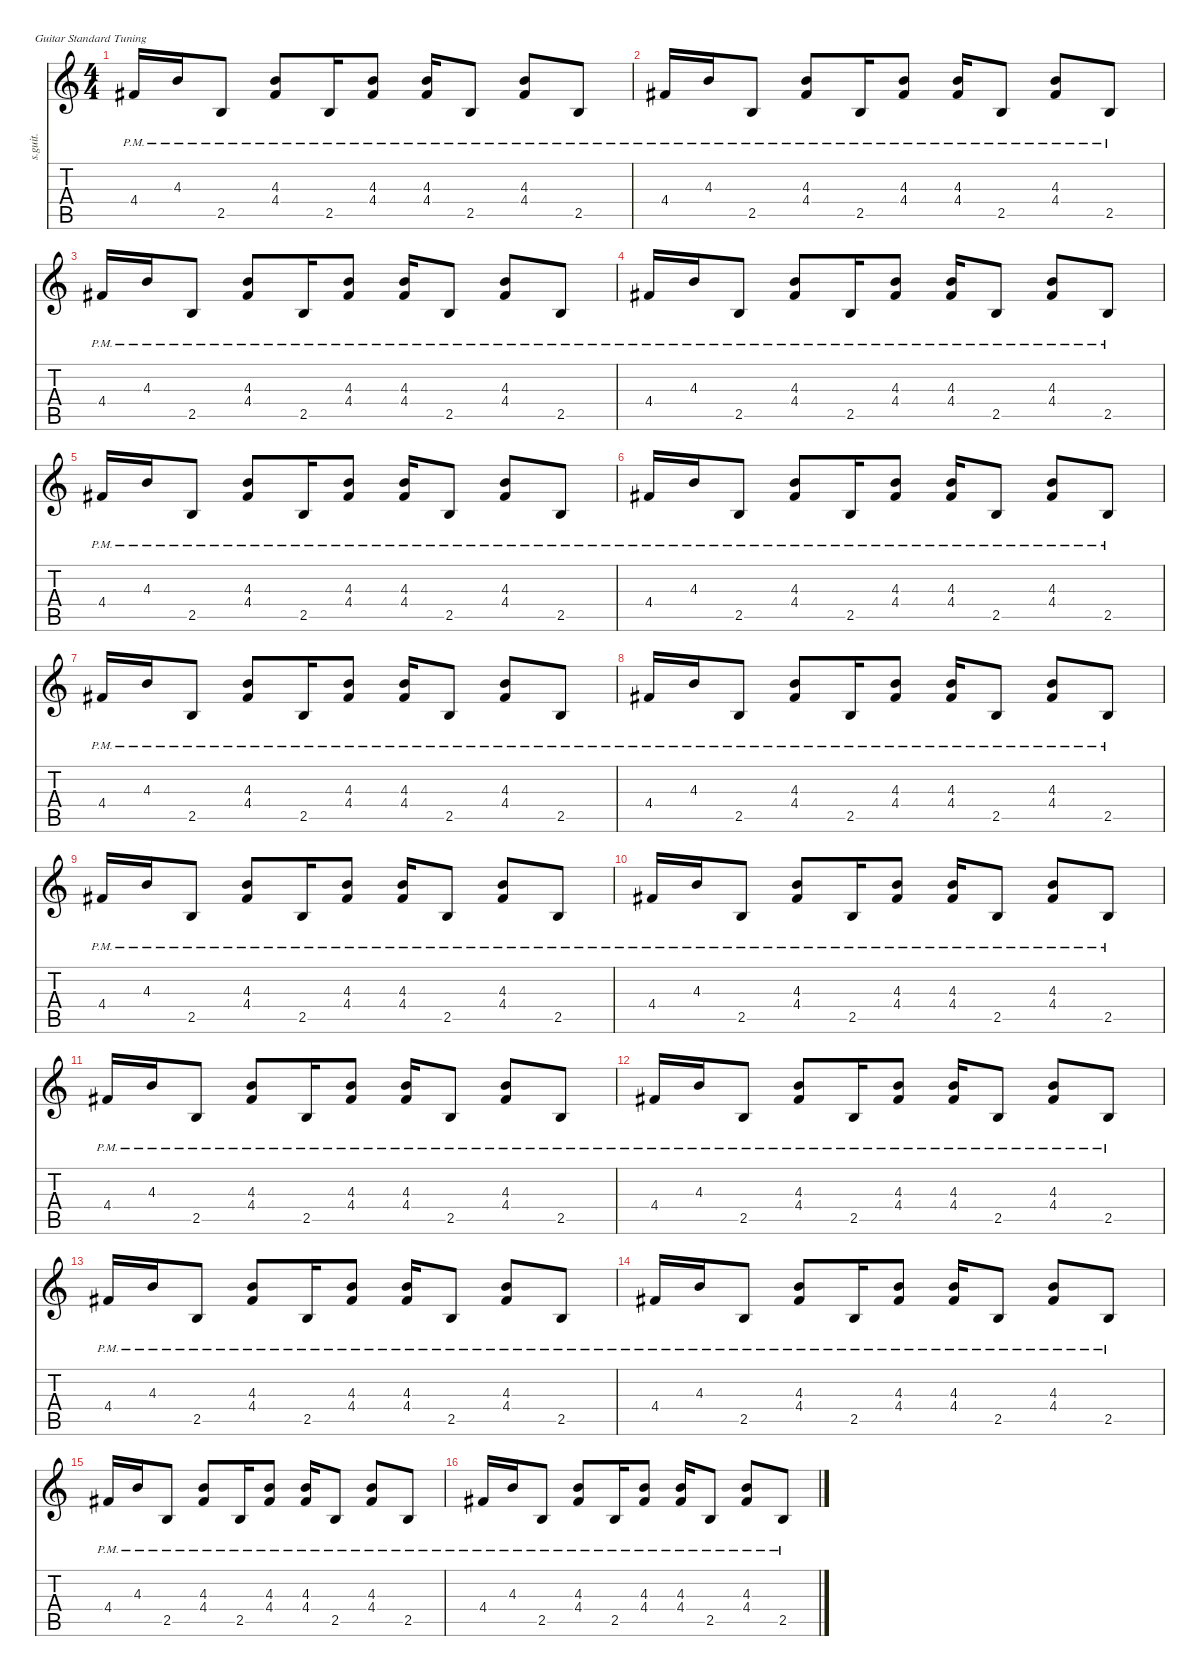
\defaultSystemsLayout 4
\hideDynamics
\bracketExtendMode nobrackets
\track ("Malcolm Young`" "s.guit.") {instrument overdrivenguitar}
\staff {score tabs}
\tuning (E4 B3 G3 D3 A2 E2)
\ts (4 4)
\tempo (134 hide)
\clef g2
\ks c
4.4{pm acc #}.16{lyrics (0 "") lyrics (1 "") lyrics (2 "") lyrics (3 "") lyrics (4 "") dy f} 4.3{pm}.16{lyrics (0 "") lyrics (1 "") lyrics (2 "") lyrics (3 "") lyrics (4 "")} 2.5{pm}.8{lyrics (0 "") lyrics (1 "") lyrics (2 "") lyrics (3 "") lyrics (4 "")} (4.3{pm} 4.4{pm acc #}).8{lyrics (0 "") lyrics (1 "") lyrics (2 "") lyrics (3 "") lyrics (4 "")} 2.5{pm}.16{lyrics (0 "") lyrics (1 "") lyrics (2 "") lyrics (3 "") lyrics (4 "")} (4.3{pm} 4.4{pm acc #}).8{lyrics (0 "") lyrics (1 "") lyrics (2 "") lyrics (3 "") lyrics (4 "")} (4.3{pm} 4.4{pm acc #}).16{lyrics (0 "") lyrics (1 "") lyrics (2 "") lyrics (3 "") lyrics (4 "")} 2.5{pm}.8{lyrics (0 "") lyrics (1 "") lyrics (2 "") lyrics (3 "") lyrics (4 "")} (4.3{pm} 4.4{pm acc #}).8{lyrics (0 "") lyrics (1 "") lyrics (2 "") lyrics (3 "") lyrics (4 "")} 2.5{pm}.8{lyrics (0 "") lyrics (1 "") lyrics (2 "") lyrics (3 "") lyrics (4 "")} |
4.4{pm acc #}.16{lyrics (0 "") lyrics (1 "") lyrics (2 "") lyrics (3 "") lyrics (4 "")} 4.3{pm}.16{lyrics (0 "") lyrics (1 "") lyrics (2 "") lyrics (3 "") lyrics (4 "")} 2.5{pm}.8{lyrics (0 "") lyrics (1 "") lyrics (2 "") lyrics (3 "") lyrics (4 "")} (4.3{pm} 4.4{pm acc #}).8{lyrics (0 "") lyrics (1 "") lyrics (2 "") lyrics (3 "") lyrics (4 "")} 2.5{pm}.16{lyrics (0 "") lyrics (1 "") lyrics (2 "") lyrics (3 "") lyrics (4 "")} (4.3{pm} 4.4{pm acc #}).8{lyrics (0 "") lyrics (1 "") lyrics (2 "") lyrics (3 "") lyrics (4 "")} (4.3{pm} 4.4{pm acc #}).16{lyrics (0 "") lyrics (1 "") lyrics (2 "") lyrics (3 "") lyrics (4 "")} 2.5{pm}.8{lyrics (0 "") lyrics (1 "") lyrics (2 "") lyrics (3 "") lyrics (4 "")} (4.3{pm} 4.4{pm acc #}).8{lyrics (0 "") lyrics (1 "") lyrics (2 "") lyrics (3 "") lyrics (4 "")} 2.5{pm}.8{lyrics (0 "") lyrics (1 "") lyrics (2 "") lyrics (3 "") lyrics (4 "")} |
4.4{pm acc #}.16{lyrics (0 "") lyrics (1 "") lyrics (2 "") lyrics (3 "") lyrics (4 "")} 4.3{pm}.16{lyrics (0 "") lyrics (1 "") lyrics (2 "") lyrics (3 "") lyrics (4 "")} 2.5{pm}.8{lyrics (0 "") lyrics (1 "") lyrics (2 "") lyrics (3 "") lyrics (4 "")} (4.3{pm} 4.4{pm acc #}).8{lyrics (0 "") lyrics (1 "") lyrics (2 "") lyrics (3 "") lyrics (4 "")} 2.5{pm}.16{lyrics (0 "") lyrics (1 "") lyrics (2 "") lyrics (3 "") lyrics (4 "")} (4.3{pm} 4.4{pm acc #}).8{lyrics (0 "") lyrics (1 "") lyrics (2 "") lyrics (3 "") lyrics (4 "")} (4.3{pm} 4.4{pm acc #}).16{lyrics (0 "") lyrics (1 "") lyrics (2 "") lyrics (3 "") lyrics (4 "")} 2.5{pm}.8{lyrics (0 "") lyrics (1 "") lyrics (2 "") lyrics (3 "") lyrics (4 "")} (4.3{pm} 4.4{pm acc #}).8{lyrics (0 "") lyrics (1 "") lyrics (2 "") lyrics (3 "") lyrics (4 "")} 2.5{pm}.8{lyrics (0 "") lyrics (1 "") lyrics (2 "") lyrics (3 "") lyrics (4 "")} |
4.4{pm acc #}.16{lyrics (0 "") lyrics (1 "") lyrics (2 "") lyrics (3 "") lyrics (4 "")} 4.3{pm}.16{lyrics (0 "") lyrics (1 "") lyrics (2 "") lyrics (3 "") lyrics (4 "")} 2.5{pm}.8{lyrics (0 "") lyrics (1 "") lyrics (2 "") lyrics (3 "") lyrics (4 "")} (4.3{pm} 4.4{pm acc #}).8{lyrics (0 "") lyrics (1 "") lyrics (2 "") lyrics (3 "") lyrics (4 "")} 2.5{pm}.16{lyrics (0 "") lyrics (1 "") lyrics (2 "") lyrics (3 "") lyrics (4 "")} (4.3{pm} 4.4{pm acc #}).8{lyrics (0 "") lyrics (1 "") lyrics (2 "") lyrics (3 "") lyrics (4 "")} (4.3{pm} 4.4{pm acc #}).16{lyrics (0 "") lyrics (1 "") lyrics (2 "") lyrics (3 "") lyrics (4 "")} 2.5{pm}.8{lyrics (0 "") lyrics (1 "") lyrics (2 "") lyrics (3 "") lyrics (4 "")} (4.3{pm} 4.4{pm acc #}).8{lyrics (0 "") lyrics (1 "") lyrics (2 "") lyrics (3 "") lyrics (4 "")} 2.5{pm}.8{lyrics (0 "") lyrics (1 "") lyrics (2 "") lyrics (3 "") lyrics (4 "")} |
4.4{pm acc #}.16{lyrics (0 "") lyrics (1 "") lyrics (2 "") lyrics (3 "") lyrics (4 "")} 4.3{pm}.16{lyrics (0 "") lyrics (1 "") lyrics (2 "") lyrics (3 "") lyrics (4 "")} 2.5{pm}.8{lyrics (0 "") lyrics (1 "") lyrics (2 "") lyrics (3 "") lyrics (4 "")} (4.3{pm} 4.4{pm acc #}).8{lyrics (0 "") lyrics (1 "") lyrics (2 "") lyrics (3 "") lyrics (4 "")} 2.5{pm}.16{lyrics (0 "") lyrics (1 "") lyrics (2 "") lyrics (3 "") lyrics (4 "")} (4.3{pm} 4.4{pm acc #}).8{lyrics (0 "") lyrics (1 "") lyrics (2 "") lyrics (3 "") lyrics (4 "")} (4.3{pm} 4.4{pm acc #}).16{lyrics (0 "") lyrics (1 "") lyrics (2 "") lyrics (3 "") lyrics (4 "")} 2.5{pm}.8{lyrics (0 "") lyrics (1 "") lyrics (2 "") lyrics (3 "") lyrics (4 "")} (4.3{pm} 4.4{pm acc #}).8{lyrics (0 "") lyrics (1 "") lyrics (2 "") lyrics (3 "") lyrics (4 "")} 2.5{pm}.8{lyrics (0 "") lyrics (1 "") lyrics (2 "") lyrics (3 "") lyrics (4 "")} |
4.4{pm acc #}.16{lyrics (0 "") lyrics (1 "") lyrics (2 "") lyrics (3 "") lyrics (4 "")} 4.3{pm}.16{lyrics (0 "") lyrics (1 "") lyrics (2 "") lyrics (3 "") lyrics (4 "")} 2.5{pm}.8{lyrics (0 "") lyrics (1 "") lyrics (2 "") lyrics (3 "") lyrics (4 "")} (4.3{pm} 4.4{pm acc #}).8{lyrics (0 "") lyrics (1 "") lyrics (2 "") lyrics (3 "") lyrics (4 "")} 2.5{pm}.16{lyrics (0 "") lyrics (1 "") lyrics (2 "") lyrics (3 "") lyrics (4 "")} (4.3{pm} 4.4{pm acc #}).8{lyrics (0 "") lyrics (1 "") lyrics (2 "") lyrics (3 "") lyrics (4 "")} (4.3{pm} 4.4{pm acc #}).16{lyrics (0 "") lyrics (1 "") lyrics (2 "") lyrics (3 "") lyrics (4 "")} 2.5{pm}.8{lyrics (0 "") lyrics (1 "") lyrics (2 "") lyrics (3 "") lyrics (4 "")} (4.3{pm} 4.4{pm acc #}).8{lyrics (0 "") lyrics (1 "") lyrics (2 "") lyrics (3 "") lyrics (4 "")} 2.5{pm}.8{lyrics (0 "") lyrics (1 "") lyrics (2 "") lyrics (3 "") lyrics (4 "")} |
4.4{pm acc #}.16{lyrics (0 "") lyrics (1 "") lyrics (2 "") lyrics (3 "") lyrics (4 "")} 4.3{pm}.16{lyrics (0 "") lyrics (1 "") lyrics (2 "") lyrics (3 "") lyrics (4 "")} 2.5{pm}.8{lyrics (0 "") lyrics (1 "") lyrics (2 "") lyrics (3 "") lyrics (4 "")} (4.3{pm} 4.4{pm acc #}).8{lyrics (0 "") lyrics (1 "") lyrics (2 "") lyrics (3 "") lyrics (4 "")} 2.5{pm}.16{lyrics (0 "") lyrics (1 "") lyrics (2 "") lyrics (3 "") lyrics (4 "")} (4.3{pm} 4.4{pm acc #}).8{lyrics (0 "") lyrics (1 "") lyrics (2 "") lyrics (3 "") lyrics (4 "")} (4.3{pm} 4.4{pm acc #}).16{lyrics (0 "") lyrics (1 "") lyrics (2 "") lyrics (3 "") lyrics (4 "")} 2.5{pm}.8{lyrics (0 "") lyrics (1 "") lyrics (2 "") lyrics (3 "") lyrics (4 "")} (4.3{pm} 4.4{pm acc #}).8{lyrics (0 "") lyrics (1 "") lyrics (2 "") lyrics (3 "") lyrics (4 "")} 2.5{pm}.8{lyrics (0 "") lyrics (1 "") lyrics (2 "") lyrics (3 "") lyrics (4 "")} |
4.4{pm acc #}.16{lyrics (0 "") lyrics (1 "") lyrics (2 "") lyrics (3 "") lyrics (4 "")} 4.3{pm}.16{lyrics (0 "") lyrics (1 "") lyrics (2 "") lyrics (3 "") lyrics (4 "")} 2.5{pm}.8{lyrics (0 "") lyrics (1 "") lyrics (2 "") lyrics (3 "") lyrics (4 "")} (4.3{pm} 4.4{pm acc #}).8{lyrics (0 "") lyrics (1 "") lyrics (2 "") lyrics (3 "") lyrics (4 "")} 2.5{pm}.16{lyrics (0 "") lyrics (1 "") lyrics (2 "") lyrics (3 "") lyrics (4 "")} (4.3{pm} 4.4{pm acc #}).8{lyrics (0 "") lyrics (1 "") lyrics (2 "") lyrics (3 "") lyrics (4 "")} (4.3{pm} 4.4{pm acc #}).16{lyrics (0 "") lyrics (1 "") lyrics (2 "") lyrics (3 "") lyrics (4 "")} 2.5{pm}.8{lyrics (0 "") lyrics (1 "") lyrics (2 "") lyrics (3 "") lyrics (4 "")} (4.3{pm} 4.4{pm acc #}).8{lyrics (0 "") lyrics (1 "") lyrics (2 "") lyrics (3 "") lyrics (4 "")} 2.5{pm}.8{lyrics (0 "") lyrics (1 "") lyrics (2 "") lyrics (3 "") lyrics (4 "")} |
4.4{pm acc #}.16{lyrics (0 "") lyrics (1 "") lyrics (2 "") lyrics (3 "") lyrics (4 "")} 4.3{pm}.16{lyrics (0 "") lyrics (1 "") lyrics (2 "") lyrics (3 "") lyrics (4 "")} 2.5{pm}.8{lyrics (0 "") lyrics (1 "") lyrics (2 "") lyrics (3 "") lyrics (4 "")} (4.3{pm} 4.4{pm acc #}).8{lyrics (0 "") lyrics (1 "") lyrics (2 "") lyrics (3 "") lyrics (4 "")} 2.5{pm}.16{lyrics (0 "") lyrics (1 "") lyrics (2 "") lyrics (3 "") lyrics (4 "")} (4.3{pm} 4.4{pm acc #}).8{lyrics (0 "") lyrics (1 "") lyrics (2 "") lyrics (3 "") lyrics (4 "")} (4.3{pm} 4.4{pm acc #}).16{lyrics (0 "") lyrics (1 "") lyrics (2 "") lyrics (3 "") lyrics (4 "")} 2.5{pm}.8{lyrics (0 "") lyrics (1 "") lyrics (2 "") lyrics (3 "") lyrics (4 "")} (4.3{pm} 4.4{pm acc #}).8{lyrics (0 "") lyrics (1 "") lyrics (2 "") lyrics (3 "") lyrics (4 "")} 2.5{pm}.8{lyrics (0 "") lyrics (1 "") lyrics (2 "") lyrics (3 "") lyrics (4 "")} |
4.4{pm acc #}.16{lyrics (0 "") lyrics (1 "") lyrics (2 "") lyrics (3 "") lyrics (4 "")} 4.3{pm}.16{lyrics (0 "") lyrics (1 "") lyrics (2 "") lyrics (3 "") lyrics (4 "")} 2.5{pm}.8{lyrics (0 "") lyrics (1 "") lyrics (2 "") lyrics (3 "") lyrics (4 "")} (4.3{pm} 4.4{pm acc #}).8{lyrics (0 "") lyrics (1 "") lyrics (2 "") lyrics (3 "") lyrics (4 "")} 2.5{pm}.16{lyrics (0 "") lyrics (1 "") lyrics (2 "") lyrics (3 "") lyrics (4 "")} (4.3{pm} 4.4{pm acc #}).8{lyrics (0 "") lyrics (1 "") lyrics (2 "") lyrics (3 "") lyrics (4 "")} (4.3{pm} 4.4{pm acc #}).16{lyrics (0 "") lyrics (1 "") lyrics (2 "") lyrics (3 "") lyrics (4 "")} 2.5{pm}.8{lyrics (0 "") lyrics (1 "") lyrics (2 "") lyrics (3 "") lyrics (4 "")} (4.3{pm} 4.4{pm acc #}).8{lyrics (0 "") lyrics (1 "") lyrics (2 "") lyrics (3 "") lyrics (4 "")} 2.5{pm}.8{lyrics (0 "") lyrics (1 "") lyrics (2 "") lyrics (3 "") lyrics (4 "")} |
4.4{pm acc #}.16{lyrics (0 "") lyrics (1 "") lyrics (2 "") lyrics (3 "") lyrics (4 "")} 4.3{pm}.16{lyrics (0 "") lyrics (1 "") lyrics (2 "") lyrics (3 "") lyrics (4 "")} 2.5{pm}.8{lyrics (0 "") lyrics (1 "") lyrics (2 "") lyrics (3 "") lyrics (4 "")} (4.3{pm} 4.4{pm acc #}).8{lyrics (0 "") lyrics (1 "") lyrics (2 "") lyrics (3 "") lyrics (4 "")} 2.5{pm}.16{lyrics (0 "") lyrics (1 "") lyrics (2 "") lyrics (3 "") lyrics (4 "")} (4.3{pm} 4.4{pm acc #}).8{lyrics (0 "") lyrics (1 "") lyrics (2 "") lyrics (3 "") lyrics (4 "")} (4.3{pm} 4.4{pm acc #}).16{lyrics (0 "") lyrics (1 "") lyrics (2 "") lyrics (3 "") lyrics (4 "")} 2.5{pm}.8{lyrics (0 "") lyrics (1 "") lyrics (2 "") lyrics (3 "") lyrics (4 "")} (4.3{pm} 4.4{pm acc #}).8{lyrics (0 "") lyrics (1 "") lyrics (2 "") lyrics (3 "") lyrics (4 "")} 2.5{pm}.8{lyrics (0 "") lyrics (1 "") lyrics (2 "") lyrics (3 "") lyrics (4 "")} |
4.4{pm acc #}.16{lyrics (0 "") lyrics (1 "") lyrics (2 "") lyrics (3 "") lyrics (4 "")} 4.3{pm}.16{lyrics (0 "") lyrics (1 "") lyrics (2 "") lyrics (3 "") lyrics (4 "")} 2.5{pm}.8{lyrics (0 "") lyrics (1 "") lyrics (2 "") lyrics (3 "") lyrics (4 "")} (4.3{pm} 4.4{pm acc #}).8{lyrics (0 "") lyrics (1 "") lyrics (2 "") lyrics (3 "") lyrics (4 "")} 2.5{pm}.16{lyrics (0 "") lyrics (1 "") lyrics (2 "") lyrics (3 "") lyrics (4 "")} (4.3{pm} 4.4{pm acc #}).8{lyrics (0 "") lyrics (1 "") lyrics (2 "") lyrics (3 "") lyrics (4 "")} (4.3{pm} 4.4{pm acc #}).16{lyrics (0 "") lyrics (1 "") lyrics (2 "") lyrics (3 "") lyrics (4 "")} 2.5{pm}.8{lyrics (0 "") lyrics (1 "") lyrics (2 "") lyrics (3 "") lyrics (4 "")} (4.3{pm} 4.4{pm acc #}).8{lyrics (0 "") lyrics (1 "") lyrics (2 "") lyrics (3 "") lyrics (4 "")} 2.5{pm}.8{lyrics (0 "") lyrics (1 "") lyrics (2 "") lyrics (3 "") lyrics (4 "")} |
4.4{pm acc #}.16{lyrics (0 "") lyrics (1 "") lyrics (2 "") lyrics (3 "") lyrics (4 "")} 4.3{pm}.16{lyrics (0 "") lyrics (1 "") lyrics (2 "") lyrics (3 "") lyrics (4 "")} 2.5{pm}.8{lyrics (0 "") lyrics (1 "") lyrics (2 "") lyrics (3 "") lyrics (4 "")} (4.3{pm} 4.4{pm acc #}).8{lyrics (0 "") lyrics (1 "") lyrics (2 "") lyrics (3 "") lyrics (4 "")} 2.5{pm}.16{lyrics (0 "") lyrics (1 "") lyrics (2 "") lyrics (3 "") lyrics (4 "")} (4.3{pm} 4.4{pm acc #}).8{lyrics (0 "") lyrics (1 "") lyrics (2 "") lyrics (3 "") lyrics (4 "")} (4.3{pm} 4.4{pm acc #}).16{lyrics (0 "") lyrics (1 "") lyrics (2 "") lyrics (3 "") lyrics (4 "")} 2.5{pm}.8{lyrics (0 "") lyrics (1 "") lyrics (2 "") lyrics (3 "") lyrics (4 "")} (4.3{pm} 4.4{pm acc #}).8{lyrics (0 "") lyrics (1 "") lyrics (2 "") lyrics (3 "") lyrics (4 "")} 2.5{pm}.8{lyrics (0 "") lyrics (1 "") lyrics (2 "") lyrics (3 "") lyrics (4 "")} |
4.4{pm acc #}.16{lyrics (0 "") lyrics (1 "") lyrics (2 "") lyrics (3 "") lyrics (4 "")} 4.3{pm}.16{lyrics (0 "") lyrics (1 "") lyrics (2 "") lyrics (3 "") lyrics (4 "")} 2.5{pm}.8{lyrics (0 "") lyrics (1 "") lyrics (2 "") lyrics (3 "") lyrics (4 "")} (4.3{pm} 4.4{pm acc #}).8{lyrics (0 "") lyrics (1 "") lyrics (2 "") lyrics (3 "") lyrics (4 "")} 2.5{pm}.16{lyrics (0 "") lyrics (1 "") lyrics (2 "") lyrics (3 "") lyrics (4 "")} (4.3{pm} 4.4{pm acc #}).8{lyrics (0 "") lyrics (1 "") lyrics (2 "") lyrics (3 "") lyrics (4 "")} (4.3{pm} 4.4{pm acc #}).16{lyrics (0 "") lyrics (1 "") lyrics (2 "") lyrics (3 "") lyrics (4 "")} 2.5{pm}.8{lyrics (0 "") lyrics (1 "") lyrics (2 "") lyrics (3 "") lyrics (4 "")} (4.3{pm} 4.4{pm acc #}).8{lyrics (0 "") lyrics (1 "") lyrics (2 "") lyrics (3 "") lyrics (4 "")} 2.5{pm}.8{lyrics (0 "") lyrics (1 "") lyrics (2 "") lyrics (3 "") lyrics (4 "")} |
4.4{pm acc #}.16{lyrics (0 "") lyrics (1 "") lyrics (2 "") lyrics (3 "") lyrics (4 "")} 4.3{pm}.16{lyrics (0 "") lyrics (1 "") lyrics (2 "") lyrics (3 "") lyrics (4 "")} 2.5{pm}.8{lyrics (0 "") lyrics (1 "") lyrics (2 "") lyrics (3 "") lyrics (4 "")} (4.3{pm} 4.4{pm acc #}).8{lyrics (0 "") lyrics (1 "") lyrics (2 "") lyrics (3 "") lyrics (4 "")} 2.5{pm}.16{lyrics (0 "") lyrics (1 "") lyrics (2 "") lyrics (3 "") lyrics (4 "")} (4.3{pm} 4.4{pm acc #}).8{lyrics (0 "") lyrics (1 "") lyrics (2 "") lyrics (3 "") lyrics (4 "")} (4.3{pm} 4.4{pm acc #}).16{lyrics (0 "") lyrics (1 "") lyrics (2 "") lyrics (3 "") lyrics (4 "")} 2.5{pm}.8{lyrics (0 "") lyrics (1 "") lyrics (2 "") lyrics (3 "") lyrics (4 "")} (4.3{pm} 4.4{pm acc #}).8{lyrics (0 "") lyrics (1 "") lyrics (2 "") lyrics (3 "") lyrics (4 "")} 2.5{pm}.8{lyrics (0 "") lyrics (1 "") lyrics (2 "") lyrics (3 "") lyrics (4 "")} |
4.4{pm acc #}.16{lyrics (0 "") lyrics (1 "") lyrics (2 "") lyrics (3 "") lyrics (4 "")} 4.3{pm}.16{lyrics (0 "") lyrics (1 "") lyrics (2 "") lyrics (3 "") lyrics (4 "")} 2.5{pm}.8{lyrics (0 "") lyrics (1 "") lyrics (2 "") lyrics (3 "") lyrics (4 "")} (4.3{pm} 4.4{pm acc #}).8{lyrics (0 "") lyrics (1 "") lyrics (2 "") lyrics (3 "") lyrics (4 "")} 2.5{pm}.16{lyrics (0 "") lyrics (1 "") lyrics (2 "") lyrics (3 "") lyrics (4 "")} (4.3{pm} 4.4{pm acc #}).8{lyrics (0 "") lyrics (1 "") lyrics (2 "") lyrics (3 "") lyrics (4 "")} (4.3{pm} 4.4{pm acc #}).16{lyrics (0 "") lyrics (1 "") lyrics (2 "") lyrics (3 "") lyrics (4 "")} 2.5{pm}.8{lyrics (0 "") lyrics (1 "") lyrics (2 "") lyrics (3 "") lyrics (4 "")} (4.3{pm} 4.4{pm acc #}).8{lyrics (0 "") lyrics (1 "") lyrics (2 "") lyrics (3 "") lyrics (4 "")} 2.5{pm}.8{lyrics (0 "") lyrics (1 "") lyrics (2 "") lyrics (3 "") lyrics (4 "")}
